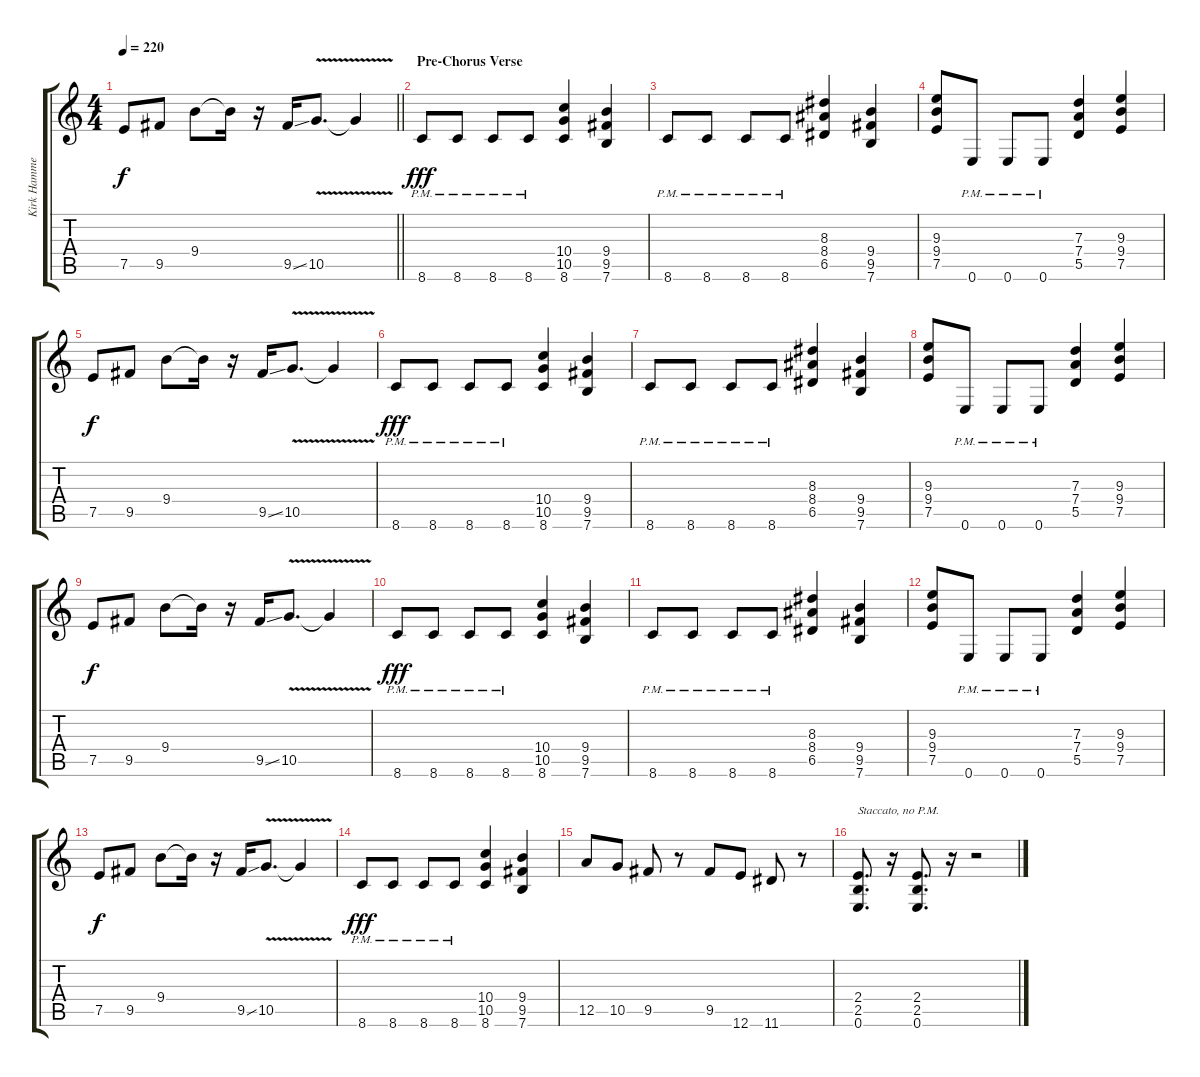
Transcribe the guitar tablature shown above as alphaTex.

\track ("Kirk Hammet" "Kirk Hamme") {instrument distortionguitar}
\staff {score tabs}
\tuning (E4 B3 G3 D3 A2 E2) {hide}
\ts (4 4)
\tempo 220
\clef g2
\barLineRight lightlight
\ks c
7.5.8{dy f} 9.5.8 9.4.8 9.4{t}.16 r.16 9.5{ss}.16 10.5{v}.8{d} 10.5{t}.4 |
\section ("" "Pre-Chorus Verse")
8.6{pm}.8{dy fff} 8.6{pm}.8 8.6{pm}.8 8.6{pm}.8 (10.4 10.5 8.6).4 (9.4 9.5 7.6).4 |
8.6{pm}.8 8.6{pm}.8 8.6{pm}.8 8.6{pm}.8 (8.3 8.4 6.5).4 (9.4 9.5 7.6).4 |
(9.3 9.4 7.5).8 0.6{pm}.8 0.6{pm}.8 0.6{pm}.8 (7.3 7.4 5.5).4 (9.3 9.4 7.5).4 |
7.5.8{dy f} 9.5.8 9.4.8 9.4{t}.16 r.16 9.5{ss}.16 10.5{v}.8{d} 10.5{t}.4 |
8.6{pm}.8{dy fff} 8.6{pm}.8 8.6{pm}.8 8.6{pm}.8 (10.4 10.5 8.6).4 (9.4 9.5 7.6).4 |
8.6{pm}.8 8.6{pm}.8 8.6{pm}.8 8.6{pm}.8 (8.3 8.4 6.5).4 (9.4 9.5 7.6).4 |
(9.3 9.4 7.5).8 0.6{pm}.8 0.6{pm}.8 0.6{pm}.8 (7.3 7.4 5.5).4 (9.3 9.4 7.5).4 |
7.5.8{dy f} 9.5.8 9.4.8 9.4{t}.16 r.16 9.5{ss}.16 10.5{v}.8{d} 10.5{t}.4 |
8.6{pm}.8{dy fff} 8.6{pm}.8 8.6{pm}.8 8.6{pm}.8 (10.4 10.5 8.6).4 (9.4 9.5 7.6).4 |
8.6{pm}.8 8.6{pm}.8 8.6{pm}.8 8.6{pm}.8 (8.3 8.4 6.5).4 (9.4 9.5 7.6).4 |
(9.3 9.4 7.5).8 0.6{pm}.8 0.6{pm}.8 0.6{pm}.8 (7.3 7.4 5.5).4 (9.3 9.4 7.5).4 |
7.5.8{dy f} 9.5.8 9.4.8 9.4{t}.16 r.16 9.5{ss}.16 10.5{v}.8{d} 10.5{t}.4 |
8.6{pm}.8{dy fff} 8.6{pm}.8 8.6{pm}.8 8.6{pm}.8 (10.4 10.5 8.6).4 (9.4 9.5 7.6).4 |
12.5.8 10.5.8 9.5.8 r.8 9.5.8 12.6.8 11.6.8 r.8 |
(2.4 2.5 0.6).8{d txt "Staccato, no P.M."} r.16 (2.4 2.5 0.6).8{d} r.16 r.2
